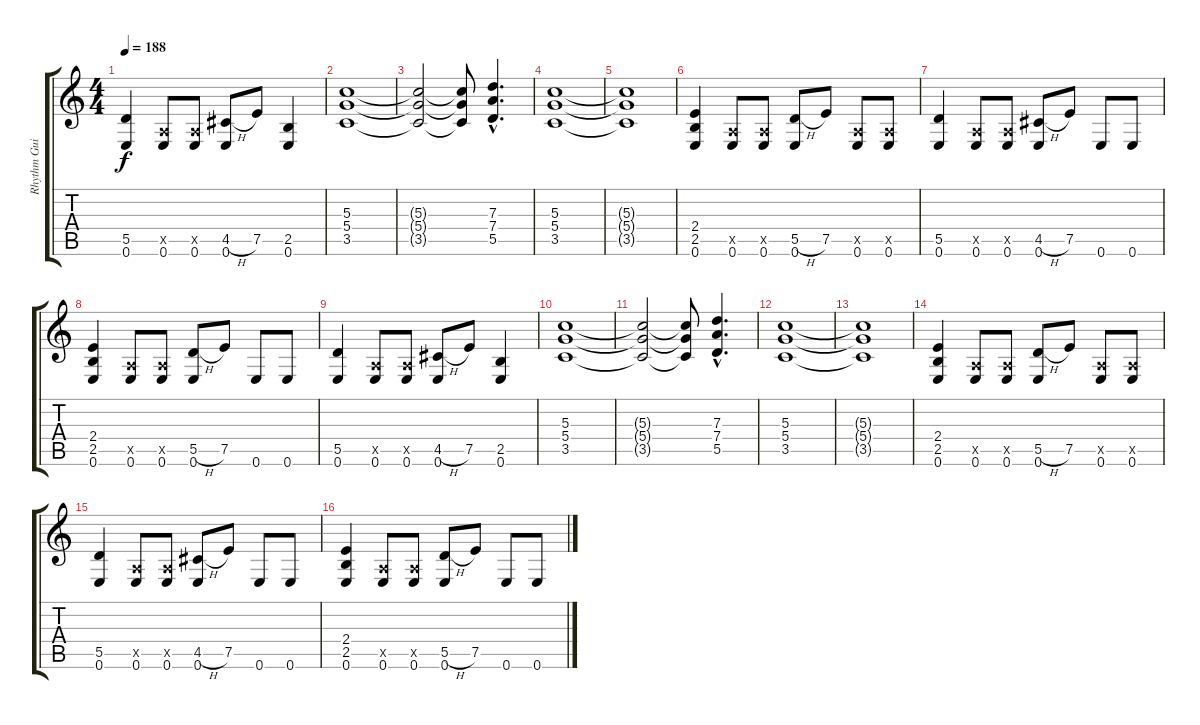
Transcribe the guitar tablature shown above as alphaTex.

\track ("Rhythm Guitar 1" "Rhythm Gui") {instrument distortionguitar}
\staff {score tabs}
\tuning (E4 B3 G3 D3 A2 E2) {hide}
\ts (4 4)
\tempo 188
\clef g2
\ks c
(5.5 0.6).4{dy f} (0.5{x} 0.6).8 (0.5{x} 0.6).8 (4.5{h} 0.6).8 7.5.8 (2.5 0.6).4 |
(5.3 5.4 3.5).1 |
(5.3{t} 5.4{t} 3.5{t}).2 (5.3{t} 5.4{t} 3.5{t}).8 (7.3{hac} 7.4{hac} 5.5{hac}).4{d} |
(5.3 5.4 3.5).1 |
(5.3{t} 5.4{t} 3.5{t}).1 |
(2.4 2.5 0.6).4 (0.5{x} 0.6).8 (0.5{x} 0.6).8 (5.5{h} 0.6).8 7.5.8 (0.5{x} 0.6).8 (0.5{x} 0.6).8 |
(5.5 0.6).4 (0.5{x} 0.6).8 (0.5{x} 0.6).8 (4.5{h} 0.6).8 7.5.8 0.6.8 0.6.8 |
(2.4 2.5 0.6).4 (0.5{x} 0.6).8 (0.5{x} 0.6).8 (5.5{h} 0.6).8 7.5.8 0.6.8 0.6.8 |
(5.5 0.6).4 (0.5{x} 0.6).8 (0.5{x} 0.6).8 (4.5{h} 0.6).8 7.5.8 (2.5 0.6).4 |
(5.3 5.4 3.5).1 |
(5.3{t} 5.4{t} 3.5{t}).2 (5.3{t} 5.4{t} 3.5{t}).8 (7.3{hac} 7.4{hac} 5.5{hac}).4{d} |
(5.3 5.4 3.5).1 |
(5.3{t} 5.4{t} 3.5{t}).1 |
(2.4 2.5 0.6).4 (0.5{x} 0.6).8 (0.5{x} 0.6).8 (5.5{h} 0.6).8 7.5.8 (0.5{x} 0.6).8 (0.5{x} 0.6).8 |
(5.5 0.6).4 (0.5{x} 0.6).8 (0.5{x} 0.6).8 (4.5{h} 0.6).8 7.5.8 0.6.8 0.6.8 |
(2.4 2.5 0.6).4 (0.5{x} 0.6).8 (0.5{x} 0.6).8 (5.5{h} 0.6).8 7.5.8 0.6.8 0.6.8
